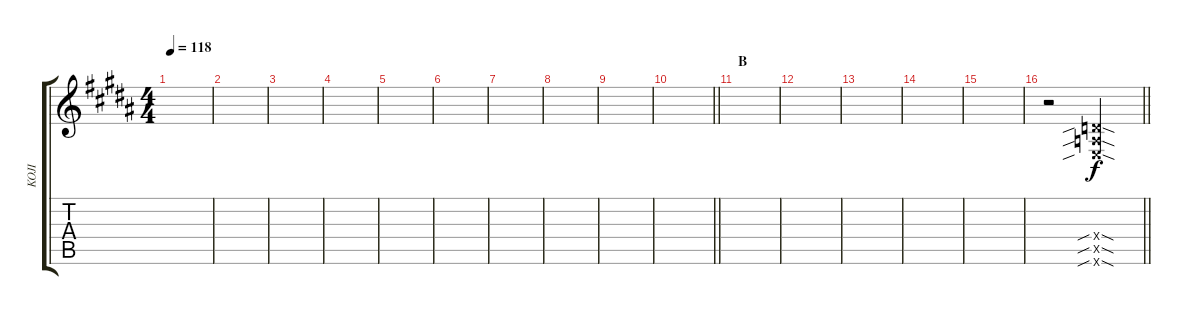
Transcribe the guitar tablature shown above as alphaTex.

\track ("KOJI" "KOJI") {instrument electricguitarclean}
\staff {score tabs}
\tuning (E4 B3 G3 D3 A2 E2) {hide}
\ts (4 4)
\tempo 118
\clef g2
\ks b
|
|
|
|
|
|
|
|
|
\barLineRight lightlight
|
\section ("" "B")
|
|
|
|
|
\barLineRight lightlight
r.2 (0.4{sib sod x} 0.5{sib sod x} 0.6{sib sod x}).2{instrument overdrivenguitar}
